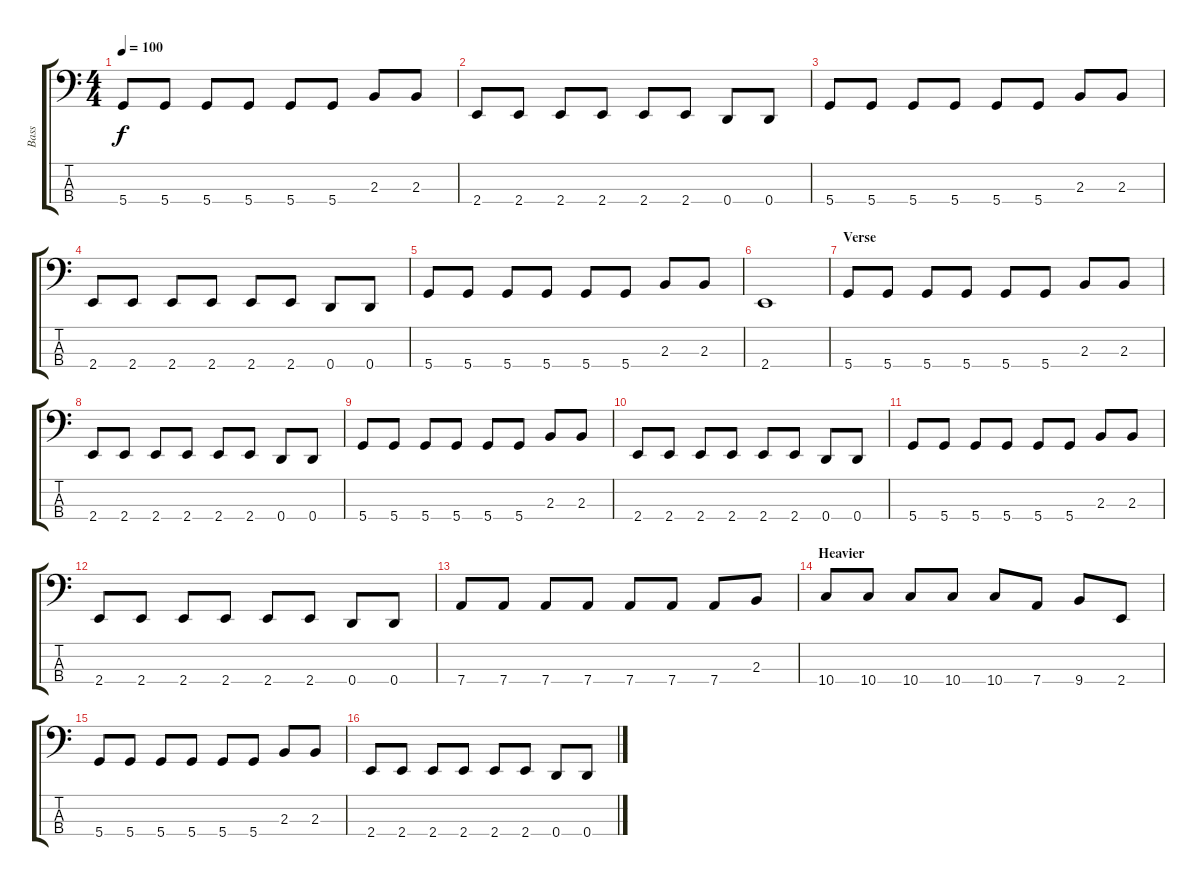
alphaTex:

\track ("Bass" "Bass") {instrument electricbasspick}
\staff {score tabs}
\tuning (G2 D2 A1 D1) {hide}
\ts (4 4)
\tempo 100
\clef f4
\ks c
5.4.8{dy f} 5.4.8 5.4.8 5.4.8 5.4.8 5.4.8 2.3.8 2.3.8 |
2.4.8 2.4.8 2.4.8 2.4.8 2.4.8 2.4.8 0.4.8 0.4.8 |
5.4.8 5.4.8 5.4.8 5.4.8 5.4.8 5.4.8 2.3.8 2.3.8 |
2.4.8 2.4.8 2.4.8 2.4.8 2.4.8 2.4.8 0.4.8 0.4.8 |
5.4.8 5.4.8 5.4.8 5.4.8 5.4.8 5.4.8 2.3.8 2.3.8 |
2.4.1 |
\section ("" "Verse")
5.4.8 5.4.8 5.4.8 5.4.8 5.4.8 5.4.8 2.3.8 2.3.8 |
2.4.8 2.4.8 2.4.8 2.4.8 2.4.8 2.4.8 0.4.8 0.4.8 |
5.4.8 5.4.8 5.4.8 5.4.8 5.4.8 5.4.8 2.3.8 2.3.8 |
2.4.8 2.4.8 2.4.8 2.4.8 2.4.8 2.4.8 0.4.8 0.4.8 |
5.4.8 5.4.8 5.4.8 5.4.8 5.4.8 5.4.8 2.3.8 2.3.8 |
2.4.8 2.4.8 2.4.8 2.4.8 2.4.8 2.4.8 0.4.8 0.4.8 |
7.4.8 7.4.8 7.4.8 7.4.8 7.4.8 7.4.8 7.4.8 2.3.8 |
\section ("" "Heavier")
10.4.8 10.4.8 10.4.8 10.4.8 10.4.8 7.4.8 9.4.8 2.4.8 |
5.4.8 5.4.8 5.4.8 5.4.8 5.4.8 5.4.8 2.3.8 2.3.8 |
2.4.8 2.4.8 2.4.8 2.4.8 2.4.8 2.4.8 0.4.8 0.4.8
